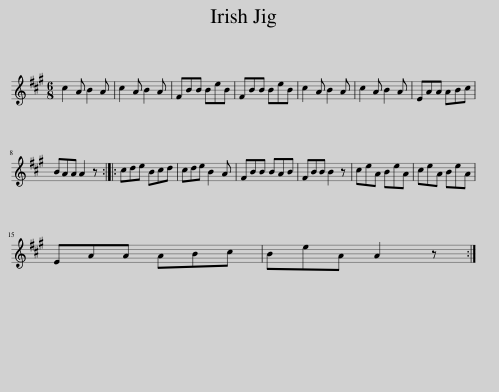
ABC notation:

X:1
L:1/8
M:6/8
I:linebreak $
K:A
V:1 treble
V:1
 c2 A B2 A | c2 A B2 A | FBB BeB | FBB BeB | c2 A B2 A | %5
 c2 A B2 A | EAA ABc |$ BAA A2 z :: cde Bcd | cde B2 A | %10
 FBB BAB | FBB B2 z | ceA BeA | ceA BeA |$ EAA ABc | %15
 BeA A2 z :| %16
